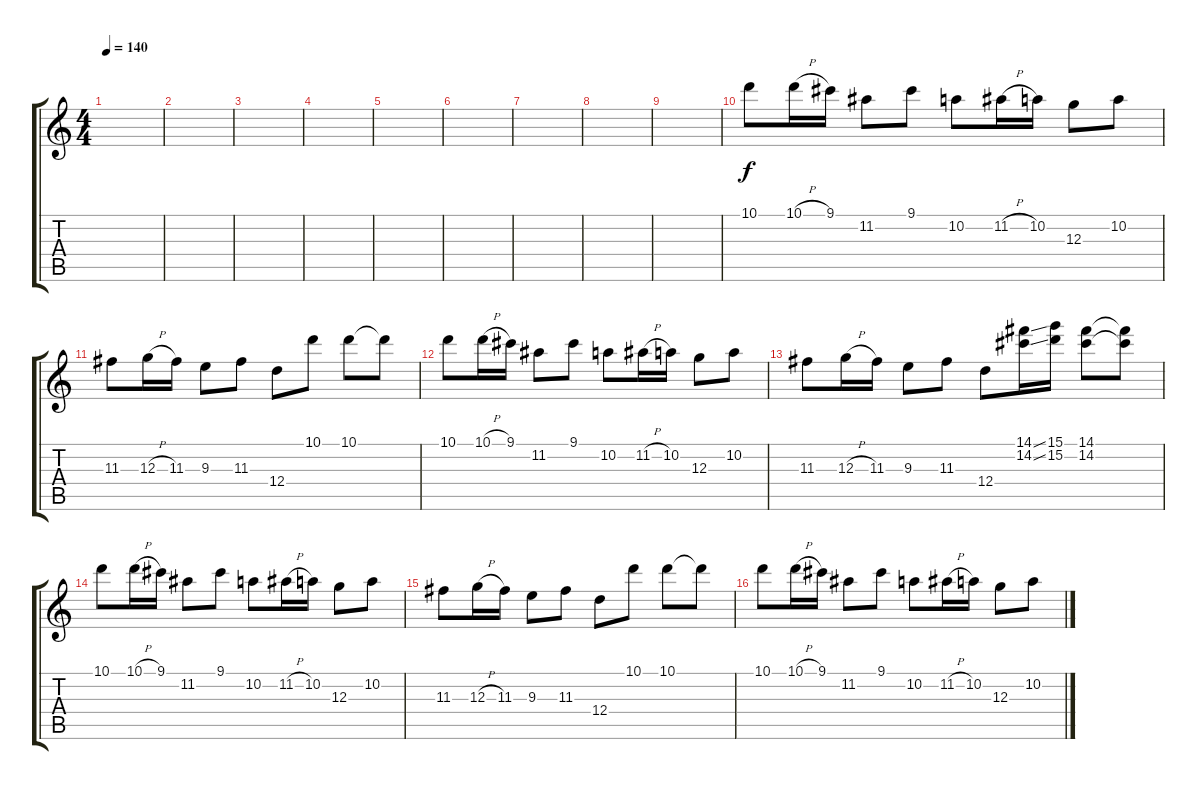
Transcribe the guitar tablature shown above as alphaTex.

\track "" {instrument acousticguitarsteel}
\staff {score tabs}
\tuning (E4 B3 G3 D3 A2 E2) {hide}
\ts (4 4)
\tempo 140
\clef g2
\ks c
|
|
|
|
|
|
|
|
|
10.1.8 10.1{h}.16 9.1.16 11.2.8 9.1.8 10.2.8 11.2{h}.16 10.2.16 12.3.8 10.2.8 |
11.3.8 12.3{h}.16 11.3.16 9.3.8 11.3.8 12.4.8 10.1.8 10.1.8 10.1{t}.8 |
10.1.8 10.1{h}.16 9.1.16 11.2.8 9.1.8 10.2.8 11.2{h}.16 10.2.16 12.3.8 10.2.8 |
11.3.8 12.3{h}.16 11.3.16 9.3.8 11.3.8 12.4.8 (14.1{ss} 14.2{ss}).16 (15.1 15.2).16 (14.1 14.2).8 (14.1{t} 14.2{t}).8 |
10.1.8 10.1{h}.16 9.1.16 11.2.8 9.1.8 10.2.8 11.2{h}.16 10.2.16 12.3.8 10.2.8 |
11.3.8 12.3{h}.16 11.3.16 9.3.8 11.3.8 12.4.8 10.1.8 10.1.8 10.1{t}.8 |
10.1.8 10.1{h}.16 9.1.16 11.2.8 9.1.8 10.2.8 11.2{h}.16 10.2.16 12.3.8 10.2.8
